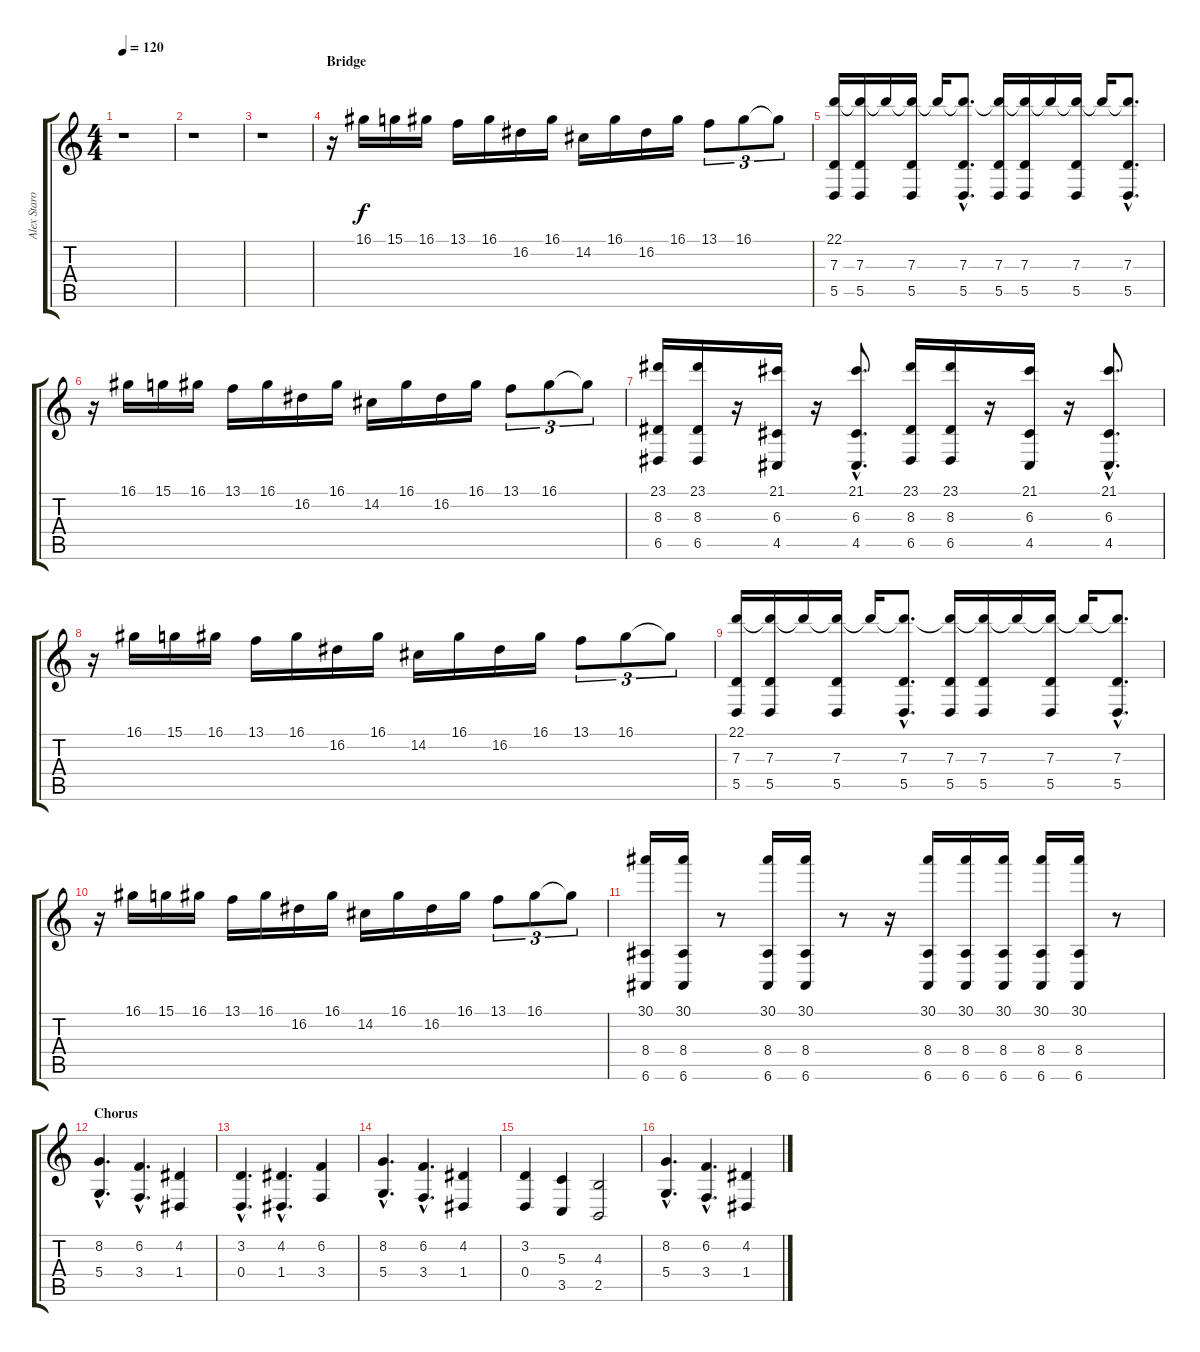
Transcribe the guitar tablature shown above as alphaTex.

\track ("Alex Staropoli - Organ / Horn / Timpani" "Alex Staro") {instrument churchorgan}
\staff {score tabs}
\tuning (E4 B3 G3 D3 A2 E2) {hide}
\ts (4 4)
\tempo 120
\clef g2
\ks c
r.1{dy f} |
r.1 |
r.1 |
\section ("" "Bridge")
r.16{volume 16} 16.1.16 15.1.16 16.1.16 13.1.16 16.1.16 16.2.16 16.1.16 14.2.16 16.1.16 16.2.16 16.1.16 13.1.8{tu (3 2)} 16.1.8{tu (3 2)} 16.1{t}.8{tu (3 2)} |
(22.1 7.3 5.5).16 (22.1{t} 7.3 5.5).16 22.1{t}.16 (22.1{t} 7.3 5.5).16 22.1{t}.16 (22.1{hac t} 7.3{hac} 5.5{hac}).8{d} (22.1{t} 7.3 5.5).16 (22.1{t} 7.3 5.5).16 22.1{t}.16 (22.1{t} 7.3 5.5).16 22.1{t}.16 (22.1{hac t} 7.3{hac} 5.5{hac}).8{d} |
r.16 16.1.16 15.1.16 16.1.16 13.1.16 16.1.16 16.2.16 16.1.16 14.2.16 16.1.16 16.2.16 16.1.16 13.1.8{tu (3 2)} 16.1.8{tu (3 2)} 16.1{t}.8{tu (3 2)} |
(23.1 8.3 6.5).16 (23.1 8.3 6.5).16 r.16 (21.1 6.3 4.5).16 r.16 (21.1{hac} 6.3{hac} 4.5{hac}).8{d} (23.1 8.3 6.5).16 (23.1 8.3 6.5).16 r.16 (21.1 6.3 4.5).16 r.16 (21.1{hac} 6.3{hac} 4.5{hac}).8{d} |
r.16 16.1.16 15.1.16 16.1.16 13.1.16 16.1.16 16.2.16 16.1.16 14.2.16 16.1.16 16.2.16 16.1.16 13.1.8{tu (3 2)} 16.1.8{tu (3 2)} 16.1{t}.8{tu (3 2)} |
(22.1 7.3 5.5).16 (22.1{t} 7.3 5.5).16 22.1{t}.16 (22.1{t} 7.3 5.5).16 22.1{t}.16 (22.1{hac t} 7.3{hac} 5.5{hac}).8{d} (22.1{t} 7.3 5.5).16 (22.1{t} 7.3 5.5).16 22.1{t}.16 (22.1{t} 7.3 5.5).16 22.1{t}.16 (22.1{hac t} 7.3{hac} 5.5{hac}).8{d} |
r.16 16.1.16 15.1.16 16.1.16 13.1.16 16.1.16 16.2.16 16.1.16 14.2.16 16.1.16 16.2.16 16.1.16 13.1.8{tu (3 2)} 16.1.8{tu (3 2)} 16.1{t}.8{tu (3 2)} |
(30.1 8.4 6.6).16 (30.1 8.4 6.6).16 r.8 (30.1 8.4 6.6).16 (30.1 8.4 6.6).16 r.8 r.16 (30.1 8.4 6.6).16 (30.1 8.4 6.6).16 (30.1 8.4 6.6).16 (30.1 8.4 6.6).16 (30.1 8.4 6.6).16 r.8 |
\section ("" "Chorus")
(8.2{hac} 5.4{hac}).4{d instrument frenchhorn} (6.2{hac} 3.4{hac}).4{d} (4.2 1.4).4 |
(3.2{hac} 0.4{hac}).4{d} (4.2{hac} 1.4{hac}).4{d} (6.2 3.4).4 |
(8.2{hac} 5.4{hac}).4{d} (6.2{hac} 3.4{hac}).4{d} (4.2 1.4).4 |
(3.2 0.4).4 (5.3 3.5).4 (4.3 2.5).2 |
(8.2{hac} 5.4{hac}).4{d} (6.2{hac} 3.4{hac}).4{d} (4.2 1.4).4
